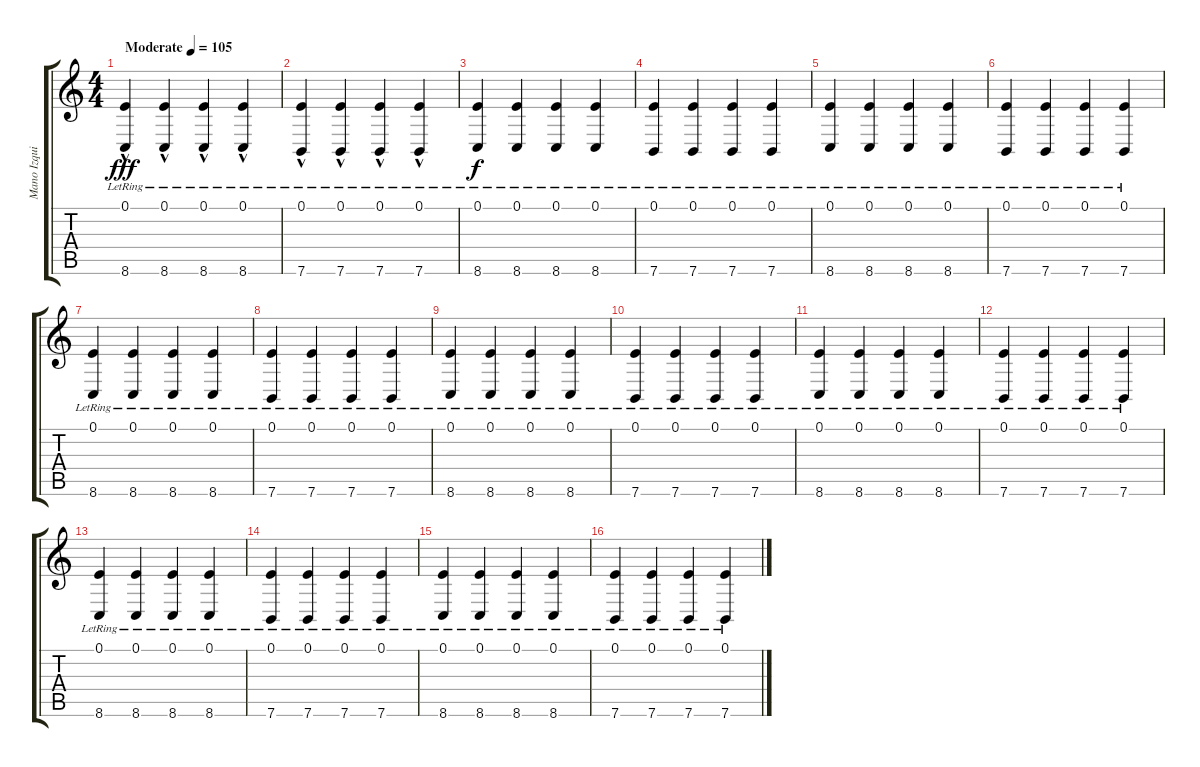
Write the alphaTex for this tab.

\track ("Mano Izquierda" "Mano Izqui") {instrument acousticgrandpiano}
\staff {score tabs}
\tuning (E4 B3 G3 D3 A2 E2) {hide}
\ts (4 4)
\tempo (105 "Moderate")
\clef g2
\ks c
(0.1{hac lr} 8.6{hac lr}).4{dy fff volume 16 instrument acousticgrandpiano} (0.1{hac lr} 8.6{hac lr}).4 (0.1{hac lr} 8.6{hac lr}).4 (0.1{hac lr} 8.6{hac lr}).4 |
(0.1{hac lr} 7.6{hac lr}).4 (0.1{hac lr} 7.6{hac lr}).4 (0.1{hac lr} 7.6{hac lr}).4 (0.1{hac lr} 7.6{hac lr}).4 |
(0.1{lr} 8.6{lr}).4{dy f volume 10} (0.1{lr} 8.6{lr}).4 (0.1{lr} 8.6{lr}).4 (0.1{lr} 8.6{lr}).4 |
(0.1{lr} 7.6{lr}).4 (0.1{lr} 7.6{lr}).4 (0.1{lr} 7.6{lr}).4 (0.1{lr} 7.6{lr}).4 |
(0.1{lr} 8.6{lr}).4 (0.1{lr} 8.6{lr}).4 (0.1{lr} 8.6{lr}).4 (0.1{lr} 8.6{lr}).4 |
(0.1{lr} 7.6{lr}).4 (0.1{lr} 7.6{lr}).4 (0.1{lr} 7.6{lr}).4 (0.1{lr} 7.6{lr}).4 |
(0.1{lr} 8.6{lr}).4 (0.1{lr} 8.6{lr}).4 (0.1{lr} 8.6{lr}).4 (0.1{lr} 8.6{lr}).4 |
(0.1{lr} 7.6{lr}).4 (0.1{lr} 7.6{lr}).4 (0.1{lr} 7.6{lr}).4 (0.1{lr} 7.6{lr}).4 |
(0.1{lr} 8.6{lr}).4 (0.1{lr} 8.6{lr}).4 (0.1{lr} 8.6{lr}).4 (0.1{lr} 8.6{lr}).4 |
(0.1{lr} 7.6{lr}).4 (0.1{lr} 7.6{lr}).4 (0.1{lr} 7.6{lr}).4 (0.1{lr} 7.6{lr}).4 |
(0.1{lr} 8.6{lr}).4 (0.1{lr} 8.6{lr}).4 (0.1{lr} 8.6{lr}).4 (0.1{lr} 8.6{lr}).4 |
(0.1{lr} 7.6{lr}).4 (0.1{lr} 7.6{lr}).4 (0.1{lr} 7.6{lr}).4 (0.1{lr} 7.6{lr}).4 |
(0.1{lr} 8.6{lr}).4 (0.1{lr} 8.6{lr}).4 (0.1{lr} 8.6{lr}).4 (0.1{lr} 8.6{lr}).4 |
(0.1{lr} 7.6{lr}).4 (0.1{lr} 7.6{lr}).4 (0.1{lr} 7.6{lr}).4 (0.1{lr} 7.6{lr}).4 |
(0.1{lr} 8.6{lr}).4 (0.1{lr} 8.6{lr}).4 (0.1{lr} 8.6{lr}).4 (0.1{lr} 8.6{lr}).4 |
(0.1{lr} 7.6{lr}).4 (0.1{lr} 7.6{lr}).4 (0.1{lr} 7.6{lr}).4 (0.1{lr} 7.6{lr}).4
